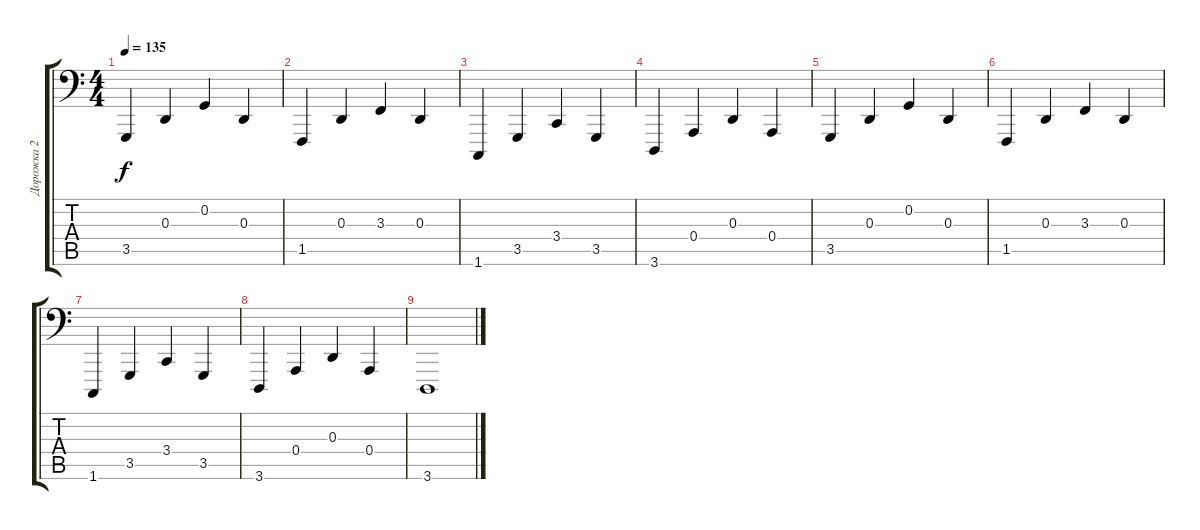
\track ("Дорожка 2" "Дорожка 2") {instrument acousticgrandpiano}
\staff {score tabs}
\tuning (C3 G2 D2 A1 E1 B0) {hide}
\ts (4 4)
\tempo 135
\clef f4
\ks c
3.5.4{dy f} 0.3.4 0.2.4 0.3.4 |
1.5.4 0.3.4 3.3.4 0.3.4 |
1.6.4 3.5.4 3.4.4 3.5.4 |
3.6.4 0.4.4 0.3.4 0.4.4 |
3.5.4 0.3.4 0.2.4 0.3.4 |
1.5.4 0.3.4 3.3.4 0.3.4 |
1.6.4 3.5.4 3.4.4 3.5.4 |
3.6.4 0.4.4 0.3.4 0.4.4 |
3.6.1
